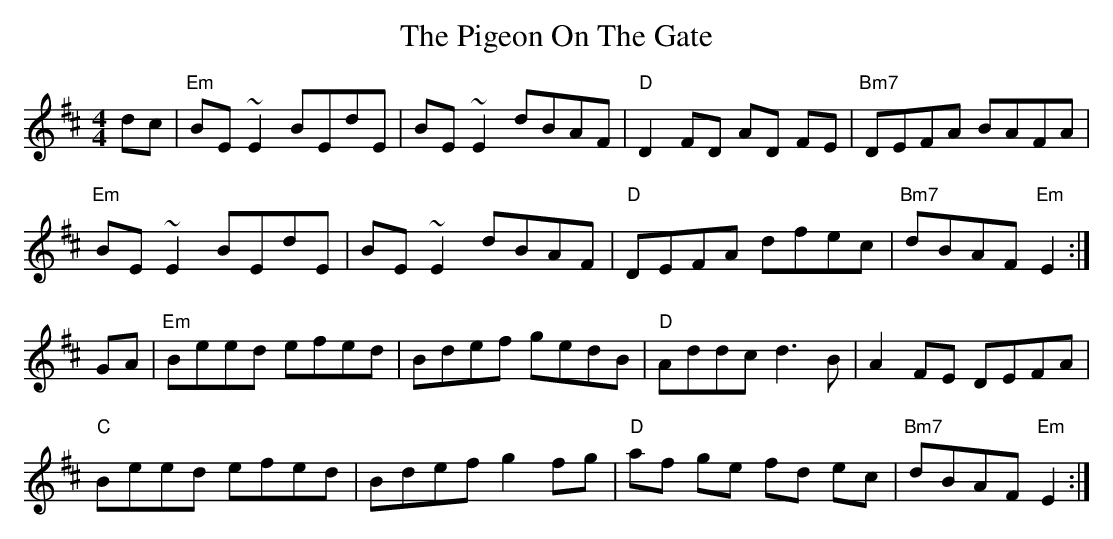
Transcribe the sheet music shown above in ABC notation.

X:1
T: The Pigeon On The Gate
M: 4/4
L: 1/8
K: Edor
dc| "Em" BE ~E2 BEdE|BE ~E2 dBAF|"D"D2 FD AD FE|"Bm7"DEFA BAFA|
"Em"BE ~E2 BEdE|BE ~E2 dBAF|"D"DEFA dfec|"Bm7"dBAF "Em"E2:|
GA| "Em"Beed efed|Bdef gedB|"D"Addc d3 B|A2 FE DEFA|
"C"Beed efed|Bdef g2 fg|"D"af ge fd ec|"Bm7"dBAF "Em"E2:|
